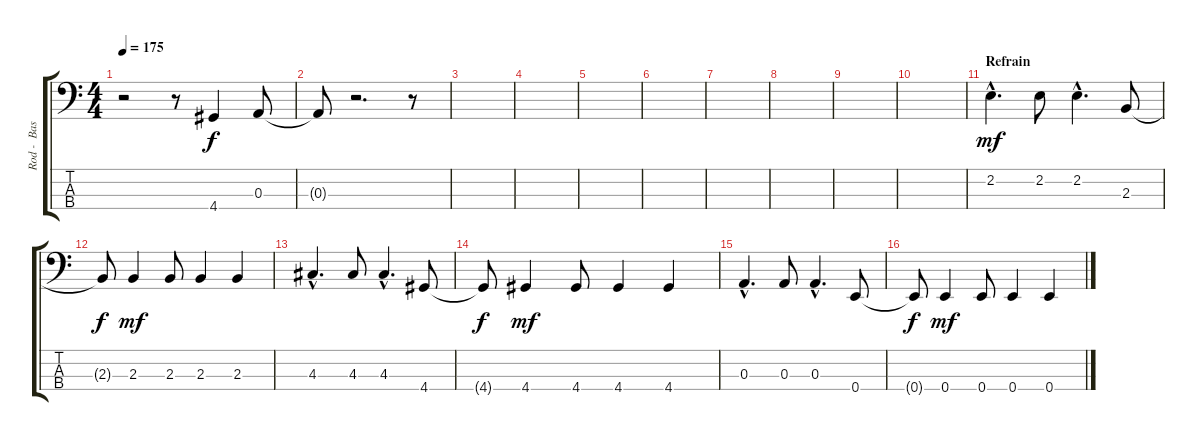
\track ("Rod -  Bass" "Rod -  Bas") {instrument electricbassfinger}
\staff {score tabs}
\tuning (G2 D2 A1 E1) {hide}
\ts (4 4)
\tempo 175
\clef f4
\ks c
r.2{dy f} r.8 4.4.4 0.3.8 |
0.3{t}.8 r.2{d} r.8 |
|
|
|
|
|
|
|
|
\section ("" "Refrain")
2.2{hac}.4{d dy mf} 2.2.8 2.2{hac}.4{d} 2.3.8 |
2.3{t}.8{dy f} 2.3.4{dy mf} 2.3.8 2.3.4 2.3.4 |
4.3{hac}.4{d} 4.3.8 4.3{hac}.4{d} 4.4.8 |
4.4{t}.8{dy f} 4.4.4{dy mf} 4.4.8 4.4.4 4.4.4 |
0.3{hac}.4{d} 0.3.8 0.3{hac}.4{d} 0.4.8 |
0.4{t}.8{dy f} 0.4.4{dy mf} 0.4.8 0.4.4 0.4.4
